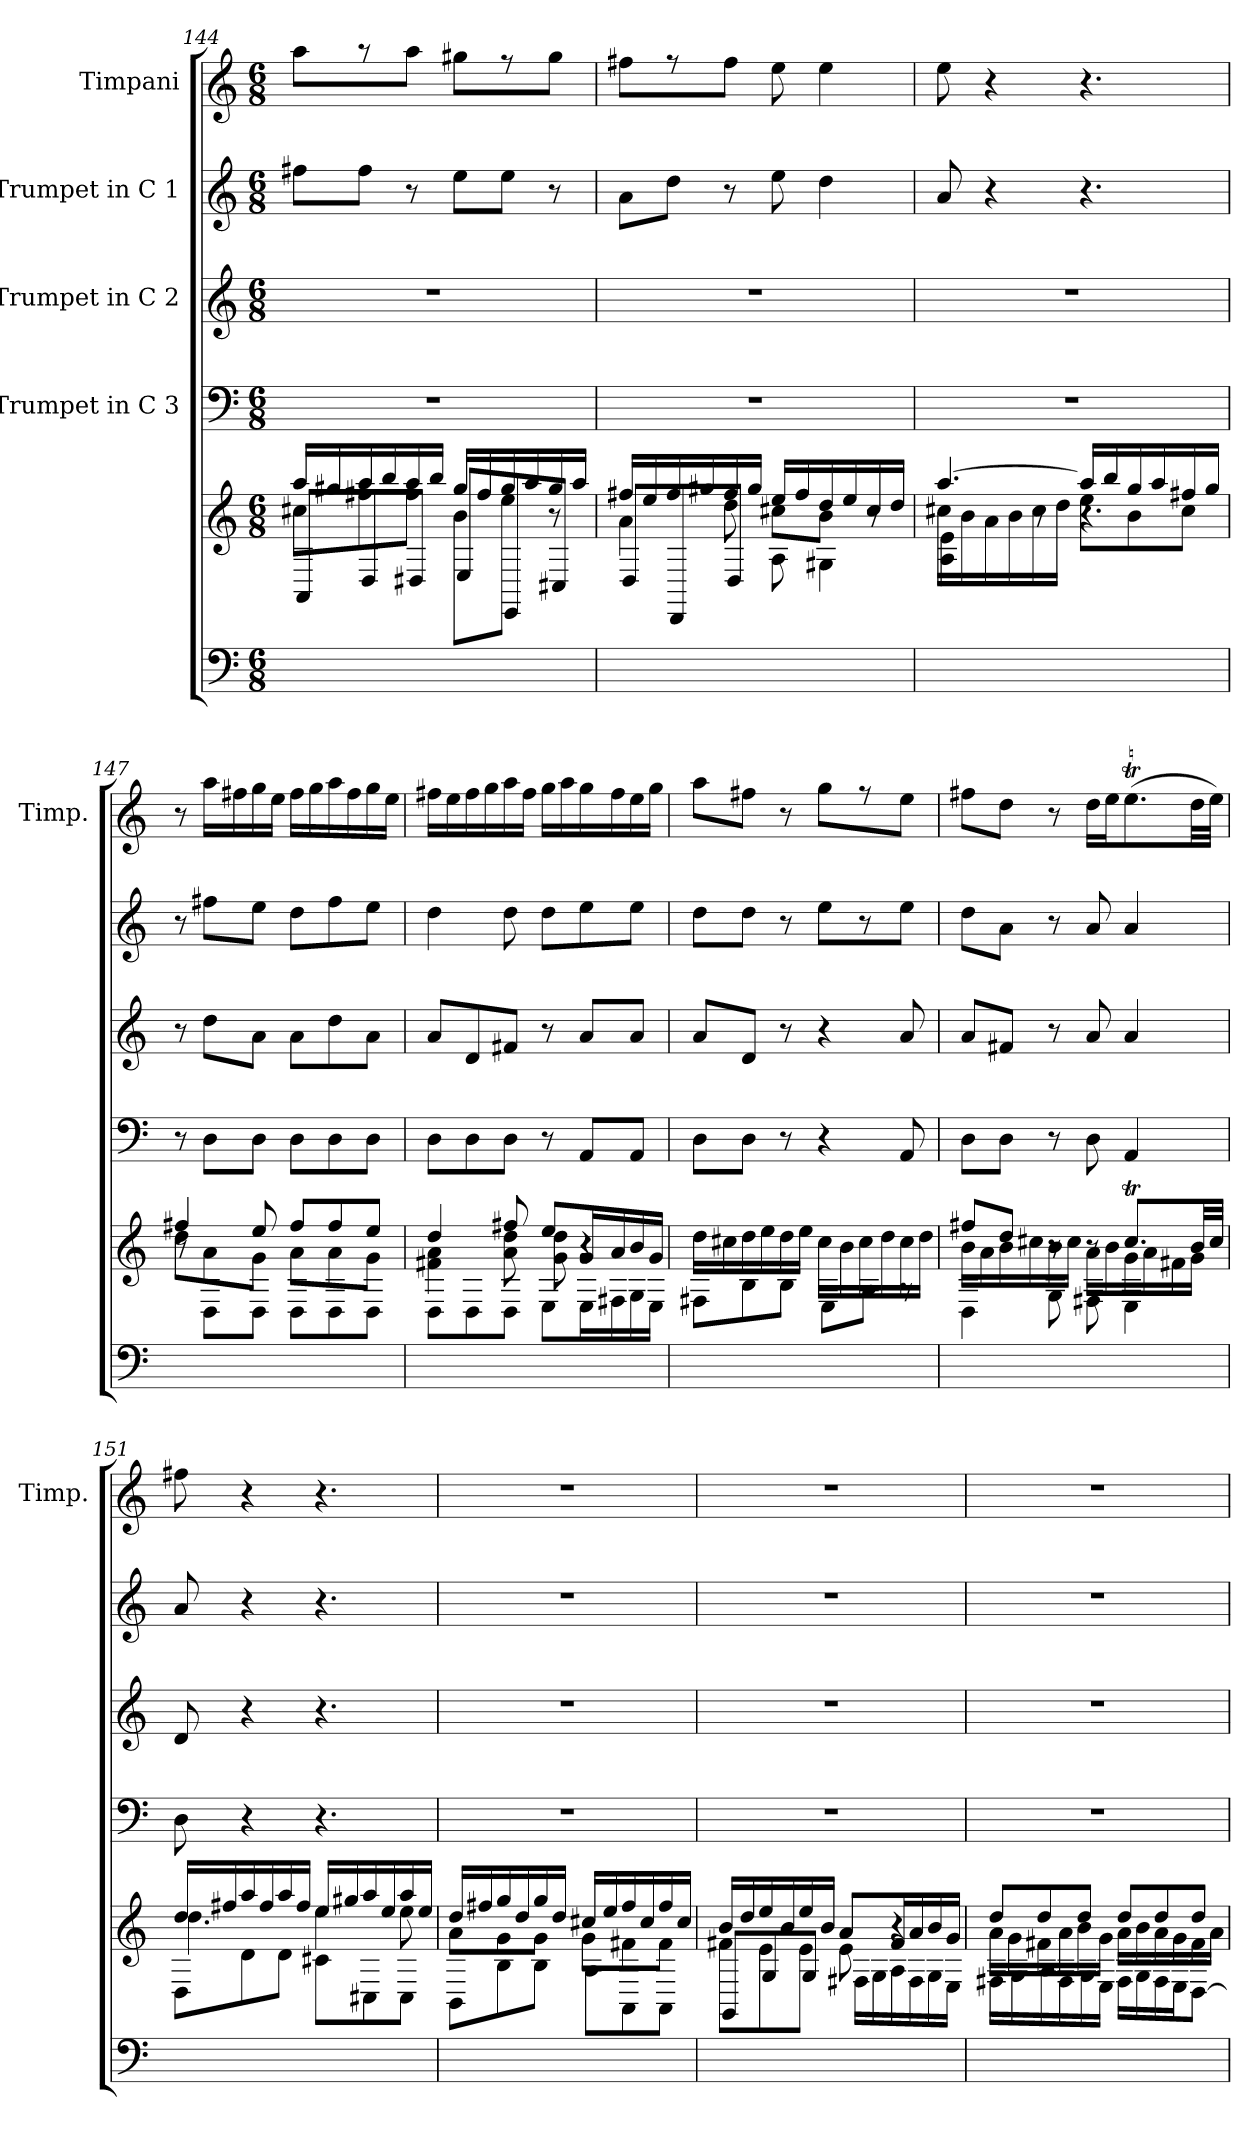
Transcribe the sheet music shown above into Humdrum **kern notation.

**kern	**kern	**kern	**kern	**kern	**kern
*part5	*part5	*part4	*part3	*part2	*part1
*staff6	*staff5	*staff4	*staff3	*staff2	*staff1
*	*	*I"Trumpet in C 3	*I"Trumpet in C 2	*I"Trumpet in C 1	*I"Timpani
*	*	*	*	*	*I'Timp.
*clefF4	*clefG2	*clefF4	*clefG2	*clefG2	*clefG2
*M6/8	*M6/8	*M6/8	*M6/8	*M6/8	*M6/8
=144	=144	=144	=144	=144	=144
*	*^	*	*	*	*
*	*	*^	*	*	*	*
2.ryy	16aa/LL	8cc#\L	8AA/L	2.r	2.r	8ff#\L	8aa\L
.	16gg#/	.	.	.	.	.	.
.	16aa/	8ff#\	8D/	.	.	8ff#\J	8r
.	16bb/	.	.	.	.	.	.
.	16aa/	8ff#\J	8D#/J	.	.	8r	8aa\J
.	16bb/JJ	.	.	.	.	.	.
.	16gg#/LL	8b\L	8E/L	.	.	8ee\L	8gg#\L
.	16ff#/	.	.	.	.	.	.
.	16gg#/	8ee\J	8EE/	.	.	8ee\J	8r
.	16aa/	.	.	.	.	.	.
.	16gg#/	8r	8C#/J	.	.	8r	8gg#\J
.	16aa/JJ	.	.	.	.	.	.
!!LO:PB:g=z
=145	=145	=145	=145	=145	=145	=145	=145
2.ryy	16ff#/LL	4a\	8D/L	2.r	2.r	8a\L	8ff#\L
.	16ee/	.	.	.	.	.	.
.	16ff#/	.	8DD/	.	.	8dd\J	8r
.	16gg#/	.	.	.	.	.	.
.	16ff#/	8dd\	8D/J	.	.	8r	8ff#\J
.	16gg#/JJ	.	.	.	.	.	.
.	16ee/LL	8cc#\L	8A\	.	.	8ee\	8ee\
.	16ff#/	.	.	.	.	.	.
.	16dd/	8b\J	4G#\	.	.	4dd\	4ee\
.	16ee/	.	.	.	.	.	.
.	16cc#/	8r	.	.	.	.	.
.	16dd/JJ	.	.	.	.	.	.
=146	=146	=146	=146	=146	=146	=146	=146
2.ryy	[4.aa/	16cc#\LL	4A\ 4e\	2.r	2.r	8a/	8ee\
.	.	16b\	.	.	.	.	.
.	.	16a\	.	.	.	4r	4r
.	.	16b\	.	.	.	.	.
.	.	16cc#\	8r	.	.	.	.
.	.	16dd\JJ	.	.	.	.	.
.	16aa/LL]	8ee\L	4.r	.	.	4.r	4.r
.	16bb/	.	.	.	.	.	.
.	16gg/	8b\	.	.	.	.	.
.	16aa/	.	.	.	.	.	.
.	16ff#/	8cc#\J	.	.	.	.	.
.	16gg/JJ	.	.	.	.	.	.
=147	=147	=147	=147	=147	=147	=147	=147
2.ryy	4ff#/	8dd\L	8r	8r	8r	8r	8r
.	.	8a\	8D\L	8D\L	8dd\L	8ff#\L	16aa\LL
.	.	.	.	.	.	.	16ff#\
.	8ee/	8g\J	8D\J	8D\J	8a\J	8ee\J	16gg\
.	.	.	.	.	.	.	16ee\JJ
.	8ff#/L	8a\L	8D\L	8D\L	8a\L	8dd\L	16ff#\LL
.	.	.	.	.	.	.	16gg\
.	8ff#/	8a\	8D\	8D\	8dd\	8ff#\	16aa\
.	.	.	.	.	.	.	16ff#\
.	8ee/J	8g\J	8D\J	8D\J	8a\J	8ee\J	16gg\
.	.	.	.	.	.	.	16ee\JJ
=148	=148	=148	=148	=148	=148	=148	=148
2.ryy	4dd/	4f#\ 4a\	8D\L	8D\L	8a/L	4dd\	16ff#\LL
.	.	.	.	.	.	.	16ee\
.	.	.	8D\	8D\	8d/	.	16ff#\
.	.	.	.	.	.	.	16gg\
.	8ff#/	8a\ 8dd\	8D\J	8D\J	8f#/J	8dd\	16aa\
.	.	.	.	.	.	.	16ff#\JJ
.	8ee/L	8g\ 8dd\	8E\L	8r	8r	8dd\L	16gg\LL
.	.	.	.	.	.	.	16aa\
.	16g/L	4r	16E\L	8AA/L	8a/L	8ee\	16gg\
.	16a/	.	16F#\	.	.	.	16ff#\
.	16b/	.	16G\	8AA/J	8a/J	8ee\J	16ee\
.	16g/JJ	.	16E\JJ	.	.	.	16gg\JJ
*	*	*v	*v	*	*	*	*
=149	=149	=149	=149	=149	=149	=149
2.ryy	16dd\LL	8F#\L	8D\L	8a/L	8dd\L	8aa\L
.	16cc#\	.	.	.	.	.
.	16dd\	8B\	8D\J	8d/J	8dd\J	8ff#\J
.	16ee\	.	.	.	.	.
.	16dd\	8B\J	8r	8r	8r	8r
.	16ee\JJ	.	.	.	.	.
.	16cc#\LL	8E\L	4r	4r	8ee\L	8gg\L
.	16b\	.	.	.	.	.
.	16cc#\	8A\J	.	.	8r	8r
.	16dd\	.	.	.	.	.
.	16cc#\	8r	8AA/	8a/	8ee\J	8ee\J
.	16dd\JJ	.	.	.	.	.
!!LO:LB:g=z
=150	=150	=150	=150	=150	=150	=150
*	*	*^	*	*	*	*
2.ryy	8ff#/L	16b\LL	4D\	8D\L	8a/L	8dd\L	8ff#\L
.	.	16a\	.	.	.	.	.
.	8dd/J	16b\	.	8D\J	8f#/J	8a\J	8dd\J
.	.	16cc#\	.	.	.	.	.
.	8r	16b\	8G\	8r	8r	8r	8r
.	.	16cc#\JJ	.	.	.	.	.
.	8r	16a\LL	8F#\	8D\	8a/	8a/	16dd\LL
.	.	16b\	.	.	.	.	16ee\J
.	8.cc#t/L	16g\	4E\	4AA/	4a/	4a/	(>8.eet\
.	.	16a\	.	.	.	.	.
.	.	16f#\	.	.	.	.	.
.	32b/LL	16g\JJ	.	.	.	.	32dd\LL
.	32cc#/JJJ	.	.	.	.	.	32ee\JJJ)
=151	=151	=151	=151	=151	=151	=151	=151
2.ryy	16dd/LL	4.dd\	8D\L	8D\	8d/	8a/	8ff#\
.	16ff#/	.	.	.	.	.	.
.	16aa/	.	8d\	4r	4r	4r	4r
.	16ff#/	.	.	.	.	.	.
.	16aa/	.	8d\J	.	.	.	.
.	16ff#/JJ	.	.	.	.	.	.
.	16ee/LL	4ee\	8c#\L	4.r	4.r	4.r	4.r
.	16gg#/	.	.	.	.	.	.
.	16aa/	.	8C#\	.	.	.	.
.	16ee/	.	.	.	.	.	.
.	16aa/	8ee\	8C#\J	.	.	.	.
.	16ee/JJ	.	.	.	.	.	.
=152	=152	=152	=152	=152	=152	=152	=152
2.ryy	16dd/LL	8a\L	8BB\L	2.r	2.r	2.r	2.r
.	16ff#/	.	.	.	.	.	.
.	16gg/	8g\	8B\	.	.	.	.
.	16dd/	.	.	.	.	.	.
.	16gg/	8g\J	8B\J	.	.	.	.
.	16dd/JJ	.	.	.	.	.	.
.	16cc#/LL	8g\L	8A\L	.	.	.	.
.	16ee/	.	.	.	.	.	.
.	16ff#/	8f#\	8AA\	.	.	.	.
.	16cc#/	.	.	.	.	.	.
.	16ff#/	8f#\J	8AA\J	.	.	.	.
.	16cc#/JJ	.	.	.	.	.	.
=153	=153	=153	=153	=153	=153	=153	=153
2.ryy	16b/LL	8f#\L	8GG/L	2.r	2.r	2.r	2.r
.	16dd/	.	.	.	.	.	.
.	16ee/	8e\	8G/	.	.	.	.
.	16b/	.	.	.	.	.	.
.	16ee/	8e\J	8G/J	.	.	.	.
.	16b/JJ	.	.	.	.	.	.
.	8a/L	8e\	16F#\LL	.	.	.	.
.	.	.	16G\	.	.	.	.
.	16f#/L	4r	16A\	.	.	.	.
.	16a/	.	16F#\	.	.	.	.
.	16b/	.	16G\	.	.	.	.
.	16g/JJ	.	16E\JJ	.	.	.	.
=154	=154	=154	=154	=154	=154	=154	=154
2.ryy	8dd/L	16a\LL	16F#\LL	2.r	2.r	2.r	2.r
.	.	16g\	16G\	.	.	.	.
.	8dd/	16f#\	16A\	.	.	.	.
.	.	16a\	16F#\	.	.	.	.
.	8dd/J	16b\	16G\	.	.	.	.
.	.	16g\JJ	16E\JJ	.	.	.	.
.	8dd/L	16a\LL	16F#\LL	.	.	.	.
.	.	16b\	16G\	.	.	.	.
.	8dd/	16a\	16F#\	.	.	.	.
.	.	16g\	16E\J	.	.	.	.
.	8dd/J	16f#\	[8D\J	.	.	.	.
.	.	16a\JJ	.	.	.	.	.
*	*v	*v	*v	*	*	*	*
=	=	=	=	=	=
*-	*-	*-	*-	*-	*-
